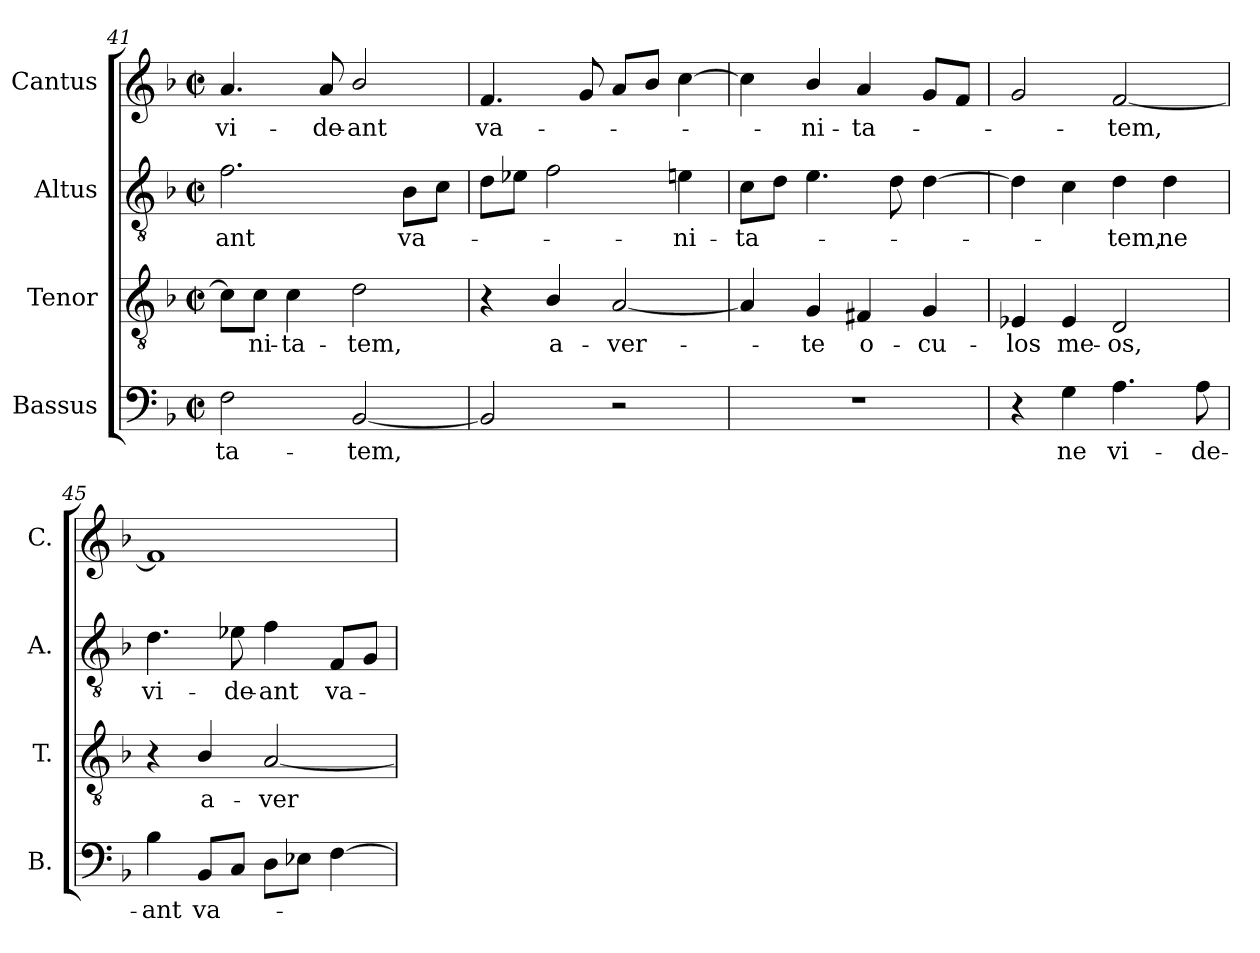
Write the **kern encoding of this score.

**kern	**text	**kern	**text	**kern	**text	**kern	**text
*part4	*part4	*part3	*part3	*part2	*part2	*part1	*part1
*staff4	*staff4	*staff3	*staff3	*staff2	*staff2	*staff1	*staff1
*I"Bassus	*	*I"Tenor	*	*I"Altus	*	*I"Cantus	*
*I'B.	*	*I'T.	*	*I'A.	*	*I'C.	*
*clefF4	*	*clefGv2	*	*clefGv2	*	*clefG2	*
*	*	*ITrd7c12	*	*ITrd7c12	*	*	*
*k[b-]	*	*k[b-]	*	*k[b-]	*	*k[b-]	*
*F:	*	*F:	*	*F:	*	*F:	*
*M2/2	*	*M2/2	*	*M2/2	*	*M2/2	*
*met(c|)	*	*met(c|)	*	*met(c|)	*	*met(c|)	*
=41	=41	=41	=41	=41	=41	=41	=41
!	!LO:LY:b:color=#000000	!	!	!	!	!	!
!	!	!	!	!	!LO:LY:b:color=#000000	!	!
!	!	!	!	!	!	!	!LO:LY:b:color=#000000
2Fi\	-ta-	8Ci\L]	.	2.Fi\	-ant	4.ai/	vi-
!	!	!	!LO:LY:b:color=#000000	!	!	!	!
.	.	8Ci\J	-ni-	.	.	.	.
!	!	!	!LO:LY:b:color=#000000	!	!	!	!
.	.	4Ci\	-ta-	.	.	.	.
!	!	!	!	!	!	!	!LO:LY:b:color=#000000
.	.	.	.	.	.	8ai/	-de-
!	!LO:LY:b:color=#000000	!	!	!	!	!	!
!	!	!	!LO:LY:b:color=#000000	!	!	!	!
!	!	!	!	!	!	!	!LO:LY:b:color=#000000
[2BB-i/	-tem,	2Di\	-tem,	.	.	2b-i/	-ant
!	!	!	!	!	!LO:LY:b:color=#000000	!	!
.	.	.	.	8BB-i\L	va-	.	.
.	.	.	.	8Ci\J	.	.	.
=42	=42	=42	=42	=42	=42	=42	=42
!	!	!	!	!	!	!	!LO:LY:b:color=#000000
2BB-i/]	.	4r	.	8Di\L	.	4.fi/	va-
.	.	.	.	8E-i\J	.	.	.
!	!	!	!LO:LY:b:color=#000000	!	!	!	!
.	.	4BB-i/	a-	2Fi\	.	.	.
.	.	.	.	.	.	8gi/	.
!	!	!	!LO:LY:b:color=#000000	!	!	!	!
2r	.	[2AAi/	-ver-	.	.	8ai/L	.
.	.	.	.	.	.	8b-i/J	.
!	!	!	!	!	!LO:LY:b:color=#000000	!	!
.	.	.	.	4Eni\	-ni-	[4cci\	.
=43	=43	=43	=43	=43	=43	=43	=43
!	!	!	!	!	!LO:LY:b:color=#000000	!	!
1r	.	4AAi/]	.	8Ci\L	-ta-	4cci\]	.
.	.	.	.	8Di\J	.	.	.
!	!	!	!LO:LY:b:color=#000000	!	!	!	!
!	!	!	!	!	!	!	!LO:LY:b:color=#000000
.	.	4GGi/	-te	4.Ei\	.	4b-i/	-ni-
!	!	!	!LO:LY:b:color=#000000	!	!	!	!
!	!	!	!	!	!	!	!LO:LY:b:color=#000000
.	.	4FF#Xi/	o-	.	.	4ai/	-ta-
.	.	.	.	8Di\	.	.	.
!	!	!	!LO:LY:b:color=#000000	!	!	!	!
.	.	4GGi/	-cu-	[4Di\	.	8gi/L	.
.	.	.	.	.	.	8fi/J	.
=44	=44	=44	=44	=44	=44	=44	=44
!	!	!	!LO:LY:b:color=#000000	!	!	!	!
4r	.	4EE-i/	-los	4Di\]	.	2gi/	.
!	!LO:LY:b:color=#000000	!	!	!	!	!	!
!	!	!	!LO:LY:b:color=#000000	!	!	!	!
4Gi\	ne	4EE-i/	me-	4Ci\	.	.	.
!	!LO:LY:b:color=#000000	!	!	!	!	!	!
!	!	!	!LO:LY:b:color=#000000	!	!	!	!
!	!	!	!	!	!LO:LY:b:color=#000000	!	!
!	!	!	!	!	!	!	!LO:LY:b:color=#000000
4.Ai\	vi-	2DDi/	-os,	4Di\	-tem,	[2fi/	-tem,
!	!	!	!	!	!LO:LY:b:color=#000000	!	!
.	.	.	.	4Di\	ne	.	.
!	!LO:LY:b:color=#000000	!	!	!	!	!	!
8Ai\	-de-	.	.	.	.	.	.
!!LO:LB:g=z
=45	=45	=45	=45	=45	=45	=45	=45
!	!LO:LY:b:color=#000000	!	!	!	!	!	!
!	!	!	!	!	!LO:LY:b:color=#000000	!	!
4B-i\	-ant	4r	.	4.Di\	vi-	1fi]	.
!	!LO:LY:b:color=#000000	!	!	!	!	!	!
!	!	!	!LO:LY:b:color=#000000	!	!	!	!
8BB-i/L	va-	4BB-i/	a-	.	.	.	.
!	!	!	!	!	!LO:LY:b:color=#000000	!	!
8Ci/J	.	.	.	8E-i\	-de-	.	.
!	!	!	!LO:LY:b:color=#000000	!	!	!	!
!	!	!	!	!	!LO:LY:b:color=#000000	!	!
8Di\L	.	[2AAi/	-ver-	4Fi\	-ant	.	.
8E-i\J	.	.	.	.	.	.	.
!	!	!	!	!	!LO:LY:b:color=#000000	!	!
[4Fi\	.	.	.	8FFi/L	va-	.	.
.	.	.	.	8GGi/J	.	.	.
=	=	=	=	=	=	=	=
*-	*-	*-	*-	*-	*-	*-	*-
